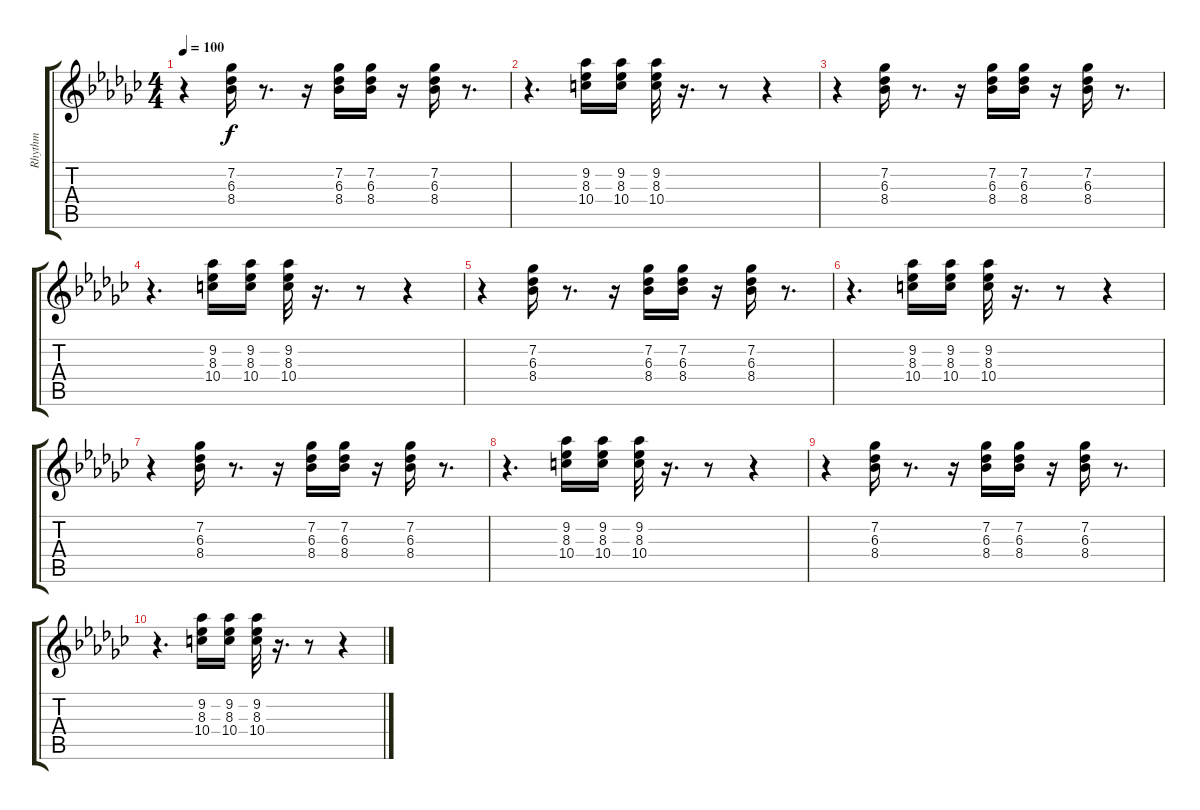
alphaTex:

\track ("Rhythm " "Rhythm ") {instrument electricguitarjazz}
\staff {score tabs}
\tuning (E4 B3 G3 D3 A2 E2) {hide}
\ts (4 4)
\tempo 100
\clef g2
\ks ebminor
r.4{dy f} (7.2 6.3 8.4).16 r.8{d} r.16 (7.2 6.3 8.4).16 (7.2 6.3 8.4).16 r.16 (7.2 6.3 8.4).16 r.8{d} |
r.4{d} (9.2 8.3 10.4).16 (9.2 8.3 10.4).16 (9.2 8.3 10.4).32 r.16{d} r.8 r.4 |
r.4 (7.2 6.3 8.4).16 r.8{d} r.16 (7.2 6.3 8.4).16 (7.2 6.3 8.4).16 r.16 (7.2 6.3 8.4).16 r.8{d} |
r.4{d} (9.2 8.3 10.4).16 (9.2 8.3 10.4).16 (9.2 8.3 10.4).32 r.16{d} r.8 r.4 |
r.4 (7.2 6.3 8.4).16 r.8{d} r.16 (7.2 6.3 8.4).16 (7.2 6.3 8.4).16 r.16 (7.2 6.3 8.4).16 r.8{d} |
r.4{d} (9.2 8.3 10.4).16 (9.2 8.3 10.4).16 (9.2 8.3 10.4).32 r.16{d} r.8 r.4 |
r.4 (7.2 6.3 8.4).16 r.8{d} r.16 (7.2 6.3 8.4).16 (7.2 6.3 8.4).16 r.16 (7.2 6.3 8.4).16 r.8{d} |
r.4{d} (9.2 8.3 10.4).16 (9.2 8.3 10.4).16 (9.2 8.3 10.4).32 r.16{d} r.8 r.4 |
r.4 (7.2 6.3 8.4).16 r.8{d} r.16 (7.2 6.3 8.4).16 (7.2 6.3 8.4).16 r.16 (7.2 6.3 8.4).16 r.8{d} |
r.4{d} (9.2 8.3 10.4).16 (9.2 8.3 10.4).16 (9.2 8.3 10.4).32 r.16{d} r.8 r.4
